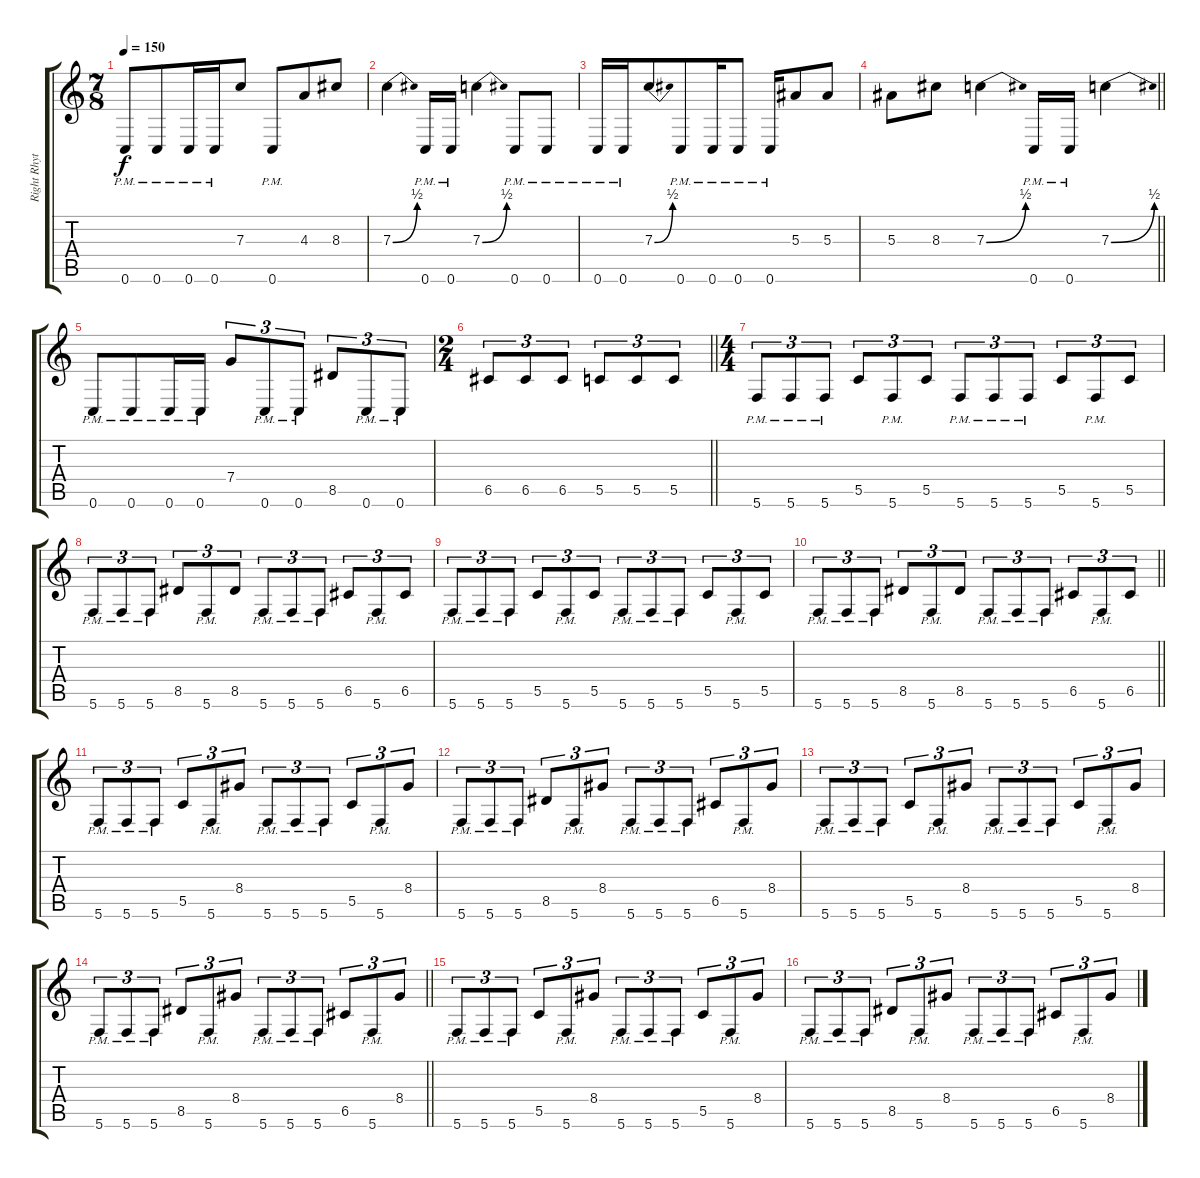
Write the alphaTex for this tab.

\track ("Right Rhythm" "Right Rhyt") {instrument distortionguitar}
\staff {score tabs}
\tuning (D4 A3 F3 C3 G2 C2) {hide}
\ts (7 8)
\tempo 150
\clef g2
\ks c
0.6{pm}.8{dy f} 0.6{pm}.8 0.6{pm}.16 0.6{pm}.16 7.3.8 0.6{pm}.8 4.3.8 8.3.8 |
7.3{be (bend 0 0 60 2)}.4 0.6{pm}.16 0.6{pm}.16 7.3{be (bend 0 0 60 2)}.4 0.6{pm}.8 0.6{pm}.8 |
0.6{pm}.16 0.6{pm}.16 7.3{be (bend 0 0 60 2)}.8 0.6{pm}.8 0.6{pm}.16 0.6{pm}.8 0.6{pm}.16 5.3.8 5.3.8 |
\barLineRight lightlight
5.3.8 8.3.8 7.3{be (bend 0 0 60 2)}.4 0.6{pm}.16 0.6{pm}.16 7.3{be (bend 0 0 60 2)}.4 |
\section ("" "")
0.6{pm}.8 0.6{pm}.8 0.6{pm}.16 0.6{pm}.16 7.4.8{tu (3 2)} 0.6{pm}.8{tu (3 2)} 0.6{pm}.8{tu (3 2)} 8.5.8{tu (3 2)} 0.6{pm}.8{tu (3 2)} 0.6{pm}.8{tu (3 2)} |
\ts (2 4)
\barLineRight lightlight
6.5.8{tu (3 2)} 6.5.8{tu (3 2)} 6.5.8{tu (3 2)} 5.5.8{tu (3 2)} 5.5.8{tu (3 2)} 5.5.8{tu (3 2)} |
\ts (4 4)
\section ("" "")
5.6{pm}.8{tu (3 2)} 5.6{pm}.8{tu (3 2)} 5.6{pm}.8{tu (3 2)} 5.5.8{tu (3 2)} 5.6{pm}.8{tu (3 2)} 5.5.8{tu (3 2)} 5.6{pm}.8{tu (3 2)} 5.6{pm}.8{tu (3 2)} 5.6{pm}.8{tu (3 2)} 5.5.8{tu (3 2)} 5.6{pm}.8{tu (3 2)} 5.5.8{tu (3 2)} |
5.6{pm}.8{tu (3 2)} 5.6{pm}.8{tu (3 2)} 5.6{pm}.8{tu (3 2)} 8.5.8{tu (3 2)} 5.6{pm}.8{tu (3 2)} 8.5.8{tu (3 2)} 5.6{pm}.8{tu (3 2)} 5.6{pm}.8{tu (3 2)} 5.6{pm}.8{tu (3 2)} 6.5.8{tu (3 2)} 5.6{pm}.8{tu (3 2)} 6.5.8{tu (3 2)} |
5.6{pm}.8{tu (3 2)} 5.6{pm}.8{tu (3 2)} 5.6{pm}.8{tu (3 2)} 5.5.8{tu (3 2)} 5.6{pm}.8{tu (3 2)} 5.5.8{tu (3 2)} 5.6{pm}.8{tu (3 2)} 5.6{pm}.8{tu (3 2)} 5.6{pm}.8{tu (3 2)} 5.5.8{tu (3 2)} 5.6{pm}.8{tu (3 2)} 5.5.8{tu (3 2)} |
\barLineRight lightlight
5.6{pm}.8{tu (3 2)} 5.6{pm}.8{tu (3 2)} 5.6{pm}.8{tu (3 2)} 8.5.8{tu (3 2)} 5.6{pm}.8{tu (3 2)} 8.5.8{tu (3 2)} 5.6{pm}.8{tu (3 2)} 5.6{pm}.8{tu (3 2)} 5.6{pm}.8{tu (3 2)} 6.5.8{tu (3 2)} 5.6{pm}.8{tu (3 2)} 6.5.8{tu (3 2)} |
\section ("" "")
5.6{pm}.8{tu (3 2)} 5.6{pm}.8{tu (3 2)} 5.6{pm}.8{tu (3 2)} 5.5.8{tu (3 2)} 5.6{pm}.8{tu (3 2)} 8.4.8{tu (3 2)} 5.6{pm}.8{tu (3 2)} 5.6{pm}.8{tu (3 2)} 5.6{pm}.8{tu (3 2)} 5.5.8{tu (3 2)} 5.6{pm}.8{tu (3 2)} 8.4.8{tu (3 2)} |
5.6{pm}.8{tu (3 2)} 5.6{pm}.8{tu (3 2)} 5.6{pm}.8{tu (3 2)} 8.5.8{tu (3 2)} 5.6{pm}.8{tu (3 2)} 8.4.8{tu (3 2)} 5.6{pm}.8{tu (3 2)} 5.6{pm}.8{tu (3 2)} 5.6{pm}.8{tu (3 2)} 6.5.8{tu (3 2)} 5.6{pm}.8{tu (3 2)} 8.4.8{tu (3 2)} |
5.6{pm}.8{tu (3 2)} 5.6{pm}.8{tu (3 2)} 5.6{pm}.8{tu (3 2)} 5.5.8{tu (3 2)} 5.6{pm}.8{tu (3 2)} 8.4.8{tu (3 2)} 5.6{pm}.8{tu (3 2)} 5.6{pm}.8{tu (3 2)} 5.6{pm}.8{tu (3 2)} 5.5.8{tu (3 2)} 5.6{pm}.8{tu (3 2)} 8.4.8{tu (3 2)} |
\barLineRight lightlight
5.6{pm}.8{tu (3 2)} 5.6{pm}.8{tu (3 2)} 5.6{pm}.8{tu (3 2)} 8.5.8{tu (3 2)} 5.6{pm}.8{tu (3 2)} 8.4.8{tu (3 2)} 5.6{pm}.8{tu (3 2)} 5.6{pm}.8{tu (3 2)} 5.6{pm}.8{tu (3 2)} 6.5.8{tu (3 2)} 5.6{pm}.8{tu (3 2)} 8.4.8{tu (3 2)} |
\section ("" "")
5.6{pm}.8{tu (3 2)} 5.6{pm}.8{tu (3 2)} 5.6{pm}.8{tu (3 2)} 5.5.8{tu (3 2)} 5.6{pm}.8{tu (3 2)} 8.4.8{tu (3 2)} 5.6{pm}.8{tu (3 2)} 5.6{pm}.8{tu (3 2)} 5.6{pm}.8{tu (3 2)} 5.5.8{tu (3 2)} 5.6{pm}.8{tu (3 2)} 8.4.8{tu (3 2)} |
5.6{pm}.8{tu (3 2)} 5.6{pm}.8{tu (3 2)} 5.6{pm}.8{tu (3 2)} 8.5.8{tu (3 2)} 5.6{pm}.8{tu (3 2)} 8.4.8{tu (3 2)} 5.6{pm}.8{tu (3 2)} 5.6{pm}.8{tu (3 2)} 5.6{pm}.8{tu (3 2)} 6.5.8{tu (3 2)} 5.6{pm}.8{tu (3 2)} 8.4.8{tu (3 2)}
